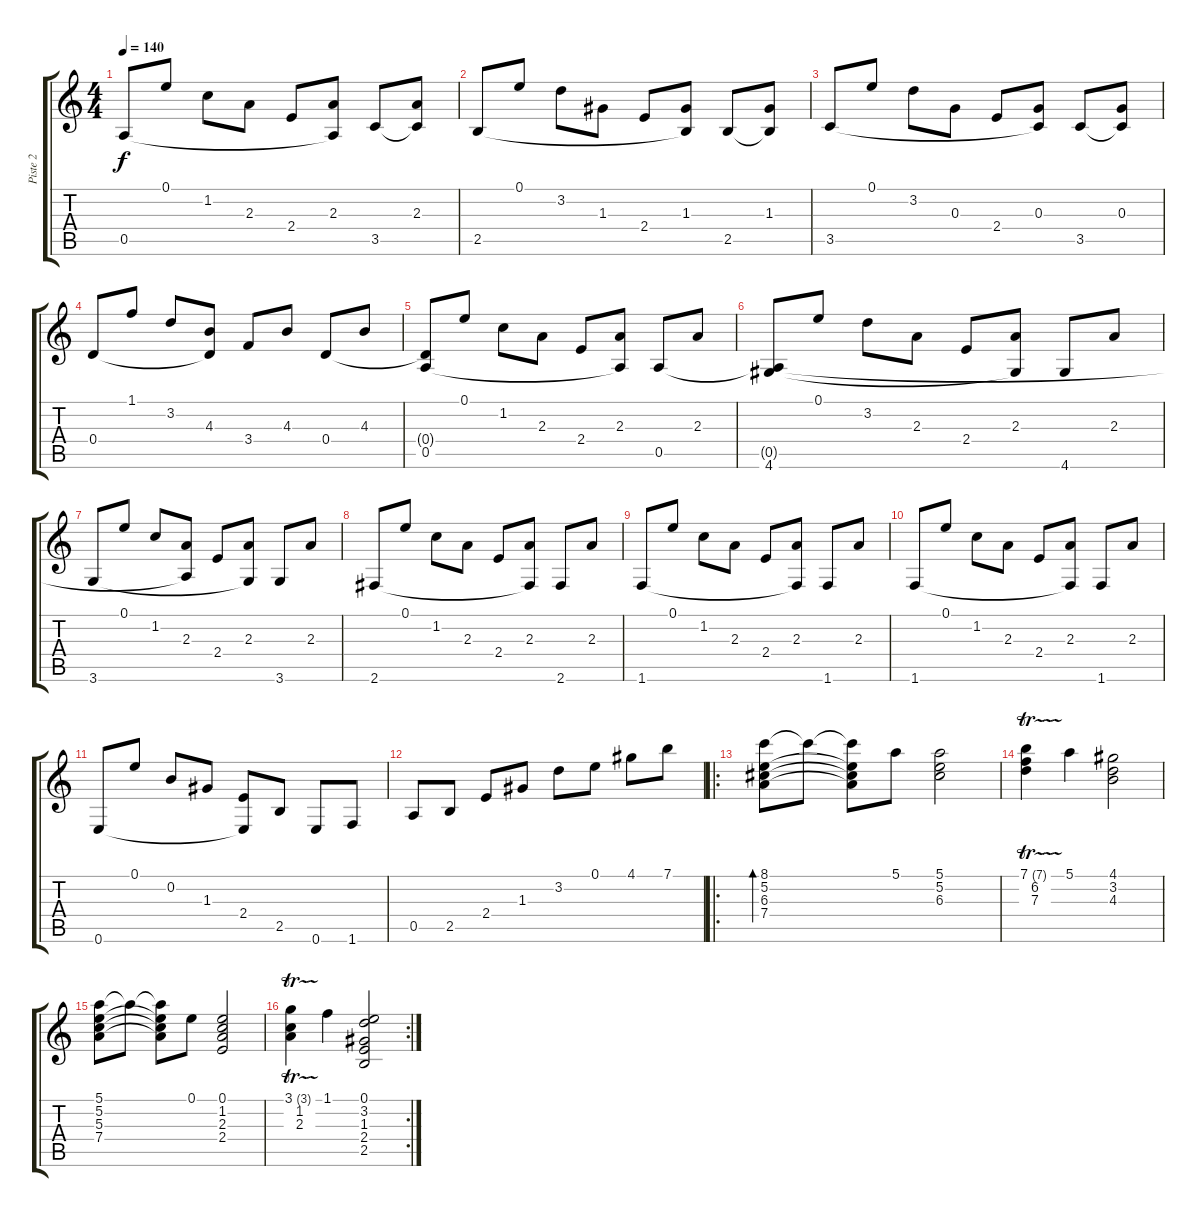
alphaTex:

\track ("Piste 2" "Piste 2") {instrument acousticguitarnylon}
\staff {score tabs}
\tuning (E4 B3 G3 D3 A2 E2) {hide}
\ts (4 4)
\tempo 140
\clef g2
\ks c
0.5.8{dy f} 0.1.8 1.2.8 2.3.8 2.4.8 (2.3 0.5{t}).8 3.5.8 (2.3 3.5{t}).8 |
2.5.8 0.1.8 3.2.8 1.3.8 2.4.8 (1.3 2.5{t}).8 2.5.8 (1.3 2.5{t}).8 |
3.5.8 0.1.8 3.2.8 0.3.8 2.4.8 (0.3 3.5{t}).8 3.5.8 (0.3 3.5{t}).8 |
0.4.8 1.1.8 3.2.8 (4.3 0.4{t}).8 3.4.8 4.3.8 0.4.8 4.3.8 |
(0.4{t} 0.5).8 0.1.8 1.2.8 2.3.8 2.4.8 (2.3 0.5{t}).8 0.5.8 2.3.8 |
(0.5{t} 4.6).8 0.1.8 3.2.8 2.3.8 2.4.8 (2.3 4.6{t}).8 4.6.8 2.3.8 |
3.6.8 0.1.8 1.2.8 (2.3 0.5{t}).8 2.4.8 (2.3 3.6{t}).8 3.6.8 2.3.8 |
2.6.8 0.1.8 1.2.8 2.3.8 2.4.8 (2.3 2.6{t}).8 2.6.8 2.3.8 |
1.6.8 0.1.8 1.2.8 2.3.8 2.4.8 (2.3 1.6{t}).8 1.6.8 2.3.8 |
1.6.8 0.1.8 1.2.8 2.3.8 2.4.8 (2.3 1.6{t}).8 1.6.8 2.3.8 |
0.6.8 0.1.8 0.2.8 1.3.8 (2.4 0.6{t}).8 2.5.8 0.6.8 1.6.8 |
0.5.8 2.5.8 2.4.8 1.3.8 3.2.8 0.1.8 4.1.8 7.1.8 |
\ro
(8.1 5.2 6.3 7.4).8{bd 480} 8.1{t}.8 (8.1{t} 5.2{t} 6.3{t} 7.4{t}).8 5.1.8 (5.1 5.2 6.3).2 |
(7.1{tr (7 16)} 6.2 7.3).4 5.1.4 (4.1 3.2 4.3).2 |
(5.1 5.2 5.3 7.4).8 5.1{t}.8 (5.1{t} 5.2{t} 5.3{t} 7.4{t}).8 0.1.8 (0.1 1.2 2.3 2.4).2 |
\rc 2
(3.1{tr (3 16)} 1.2 2.3).4 1.1.4 (0.1 3.2 1.3 2.4 2.5).2
